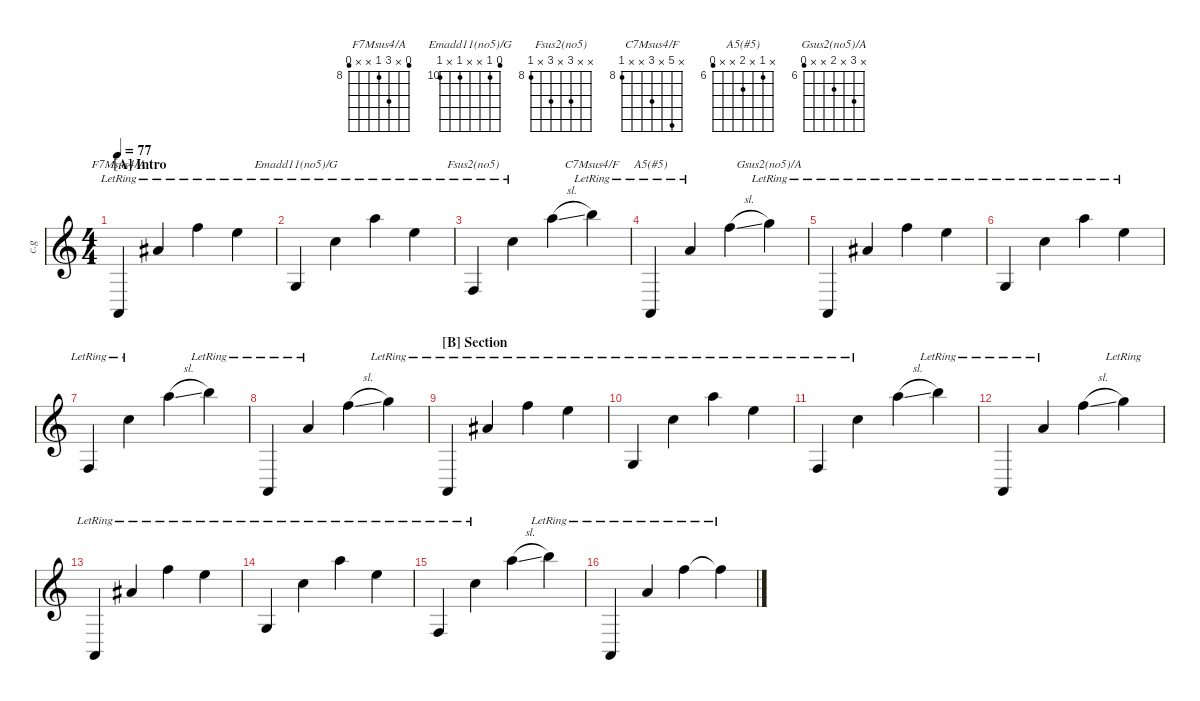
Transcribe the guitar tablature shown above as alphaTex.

\defaultSystemsLayout 4
\hideDynamics
\bracketExtendMode nobrackets
\otherSystemsTrackNameOrientation horizontal
\track ("Clean Guitar" "c.g") {instrument electricguitarclean}
\staff {score}
\tuning (E4 B3 G3 D3 A2 E2 A1)
\chord ("F7Msus4/A" 7 x 10 8 x x 7) {firstfret 8 showfingering false}
\chord ("Emadd11(no5)/G" 9 10 x x 10 x 10) {firstfret 10 showfingering false}
\chord ("Fsus2(no5)" x x 10 x 10 x 8) {firstfret 8 showfingering false}
\chord ("C7Msus4/F" x 12 x 10 x x 8) {firstfret 8 showfingering false}
\chord ("A5(#5)" x 6 x 7 x x 5) {firstfret 6 showfingering false}
\chord ("Gsus2(no5)/A" x 8 x 7 x x 5) {firstfret 6 showfingering false}
\ts (4 4)
\section ("A" "Intro")
\tempo 77
\clef g2
\ks c
0.7{lr}.4{ch "F7Msus4/A" dy mf instrument electricguitarclean} 8.4{lr}.4 10.3{lr}.4 0.1{lr}.4 |
10.7{lr}.4{ch "Emadd11(no5)/G"} 10.4{lr}.4 10.2{lr}.4 0.1{lr}.4 |
8.7{lr}.4{ch "Fsus2(no5)"} 10.4{lr}.4 10.2{sl}.4 12.2{lr}.4{ch "C7Msus4/F"} |
0.7{lr}.4{ch "A5(#5)"} 7.4{lr}.4 6.2{sl}.4 8.2{lr}.4{ch "Gsus2(no5)/A"} |
0.7{lr}.4 8.4{lr}.4 10.3{lr}.4 0.1{lr}.4 |
10.7{lr}.4 10.4{lr}.4 10.2{lr}.4 0.1{lr}.4 |
8.7{lr}.4 10.4{lr}.4 10.2{sl}.4 12.2{lr}.4 |
0.7{lr}.4 7.4{lr}.4 6.2{sl}.4 8.2{lr}.4 |
\section ("B" "Section")
0.7{lr}.4 8.4{lr}.4 10.3{lr}.4 0.1{lr}.4 |
10.7{lr}.4 10.4{lr}.4 10.2{lr}.4 0.1{lr}.4 |
8.7{lr}.4 10.4{lr}.4 10.2{sl}.4 12.2{lr}.4 |
0.7{lr}.4 7.4{lr}.4 6.2{sl}.4 8.2{lr}.4 |
0.7{lr}.4 8.4{lr}.4 10.3{lr}.4 0.1{lr}.4 |
10.7{lr}.4 10.4{lr}.4 10.2{lr}.4 0.1{lr}.4 |
8.7{lr}.4 10.4{lr}.4 10.2{sl}.4 12.2{lr}.4 |
0.7{lr}.4 7.4{lr}.4 6.2{lr}.4 6.2{lr t}.4
